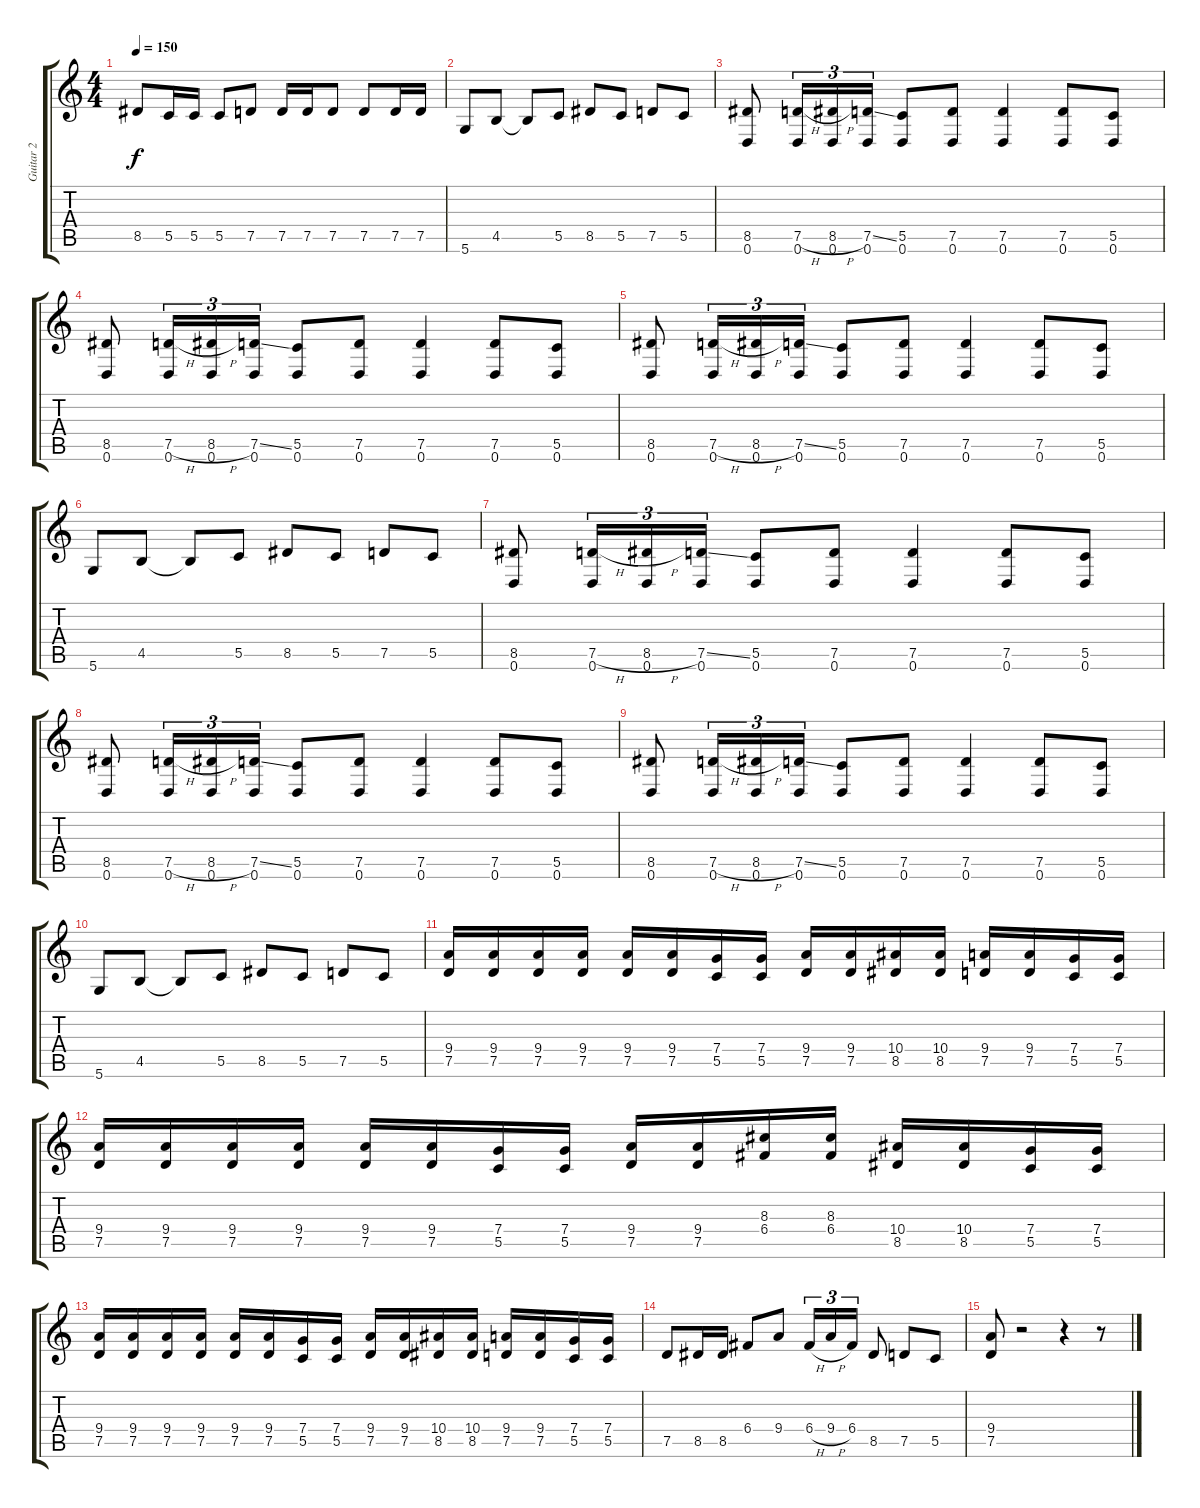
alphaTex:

\track ("Guitar 2" "Guitar 2") {instrument distortionguitar}
\staff {score tabs}
\tuning (D4 A3 F3 C3 G2 D2) {hide}
\ts (4 4)
\tempo 150
\clef g2
\ks c
8.5.8{dy f} 5.5.16 5.5.16 5.5.8 7.5.8 7.5.16 7.5.16 7.5.8 7.5.8 7.5.16 7.5.16 |
5.6.8 4.5.8 4.5{t}.8 5.5.8 8.5.8 5.5.8 7.5.8 5.5.8 |
(8.5 0.6).8 (7.5{h} 0.6).16{tu (3 2)} (8.5{h} 0.6).16{tu (3 2)} (7.5{ss} 0.6).16{tu (3 2)} (5.5 0.6).8 (7.5 0.6).8 (7.5 0.6).4 (7.5 0.6).8 (5.5 0.6).8 |
(8.5 0.6).8 (7.5{h} 0.6).16{tu (3 2)} (8.5{h} 0.6).16{tu (3 2)} (7.5{ss} 0.6).16{tu (3 2)} (5.5 0.6).8 (7.5 0.6).8 (7.5 0.6).4 (7.5 0.6).8 (5.5 0.6).8 |
(8.5 0.6).8 (7.5{h} 0.6).16{tu (3 2)} (8.5{h} 0.6).16{tu (3 2)} (7.5{ss} 0.6).16{tu (3 2)} (5.5 0.6).8 (7.5 0.6).8 (7.5 0.6).4 (7.5 0.6).8 (5.5 0.6).8 |
5.6.8 4.5.8 4.5{t}.8 5.5.8 8.5.8 5.5.8 7.5.8 5.5.8 |
(8.5 0.6).8 (7.5{h} 0.6).16{tu (3 2)} (8.5{h} 0.6).16{tu (3 2)} (7.5{ss} 0.6).16{tu (3 2)} (5.5 0.6).8 (7.5 0.6).8 (7.5 0.6).4 (7.5 0.6).8 (5.5 0.6).8 |
(8.5 0.6).8 (7.5{h} 0.6).16{tu (3 2)} (8.5{h} 0.6).16{tu (3 2)} (7.5{ss} 0.6).16{tu (3 2)} (5.5 0.6).8 (7.5 0.6).8 (7.5 0.6).4 (7.5 0.6).8 (5.5 0.6).8 |
(8.5 0.6).8 (7.5{h} 0.6).16{tu (3 2)} (8.5{h} 0.6).16{tu (3 2)} (7.5{ss} 0.6).16{tu (3 2)} (5.5 0.6).8 (7.5 0.6).8 (7.5 0.6).4 (7.5 0.6).8 (5.5 0.6).8 |
5.6.8 4.5.8 4.5{t}.8 5.5.8 8.5.8 5.5.8 7.5.8 5.5.8 |
\section ("" "")
(9.4 7.5).16 (9.4 7.5).16 (9.4 7.5).16 (9.4 7.5).16 (9.4 7.5).16 (9.4 7.5).16 (7.4 5.5).16 (7.4 5.5).16 (9.4 7.5).16 (9.4 7.5).16 (10.4 8.5).16 (10.4 8.5).16 (9.4 7.5).16 (9.4 7.5).16 (7.4 5.5).16 (7.4 5.5).16 |
(9.4 7.5).16 (9.4 7.5).16 (9.4 7.5).16 (9.4 7.5).16 (9.4 7.5).16 (9.4 7.5).16 (7.4 5.5).16 (7.4 5.5).16 (9.4 7.5).16 (9.4 7.5).16 (8.3 6.4).16 (8.3 6.4).16 (10.4 8.5).16 (10.4 8.5).16 (7.4 5.5).16 (7.4 5.5).16 |
(9.4 7.5).16 (9.4 7.5).16 (9.4 7.5).16 (9.4 7.5).16 (9.4 7.5).16 (9.4 7.5).16 (7.4 5.5).16 (7.4 5.5).16 (9.4 7.5).16 (9.4 7.5).16 (10.4 8.5).16 (10.4 8.5).16 (9.4 7.5).16 (9.4 7.5).16 (7.4 5.5).16 (7.4 5.5).16 |
7.5.8 8.5.16 8.5.16 6.4.8 9.4.8 6.4{h}.16{tu (3 2)} 9.4{h}.16{tu (3 2)} 6.4.16{tu (3 2)} 8.5.8 7.5.8 5.5.8 |
(9.4 7.5).8 r.2 r.4 r.8
